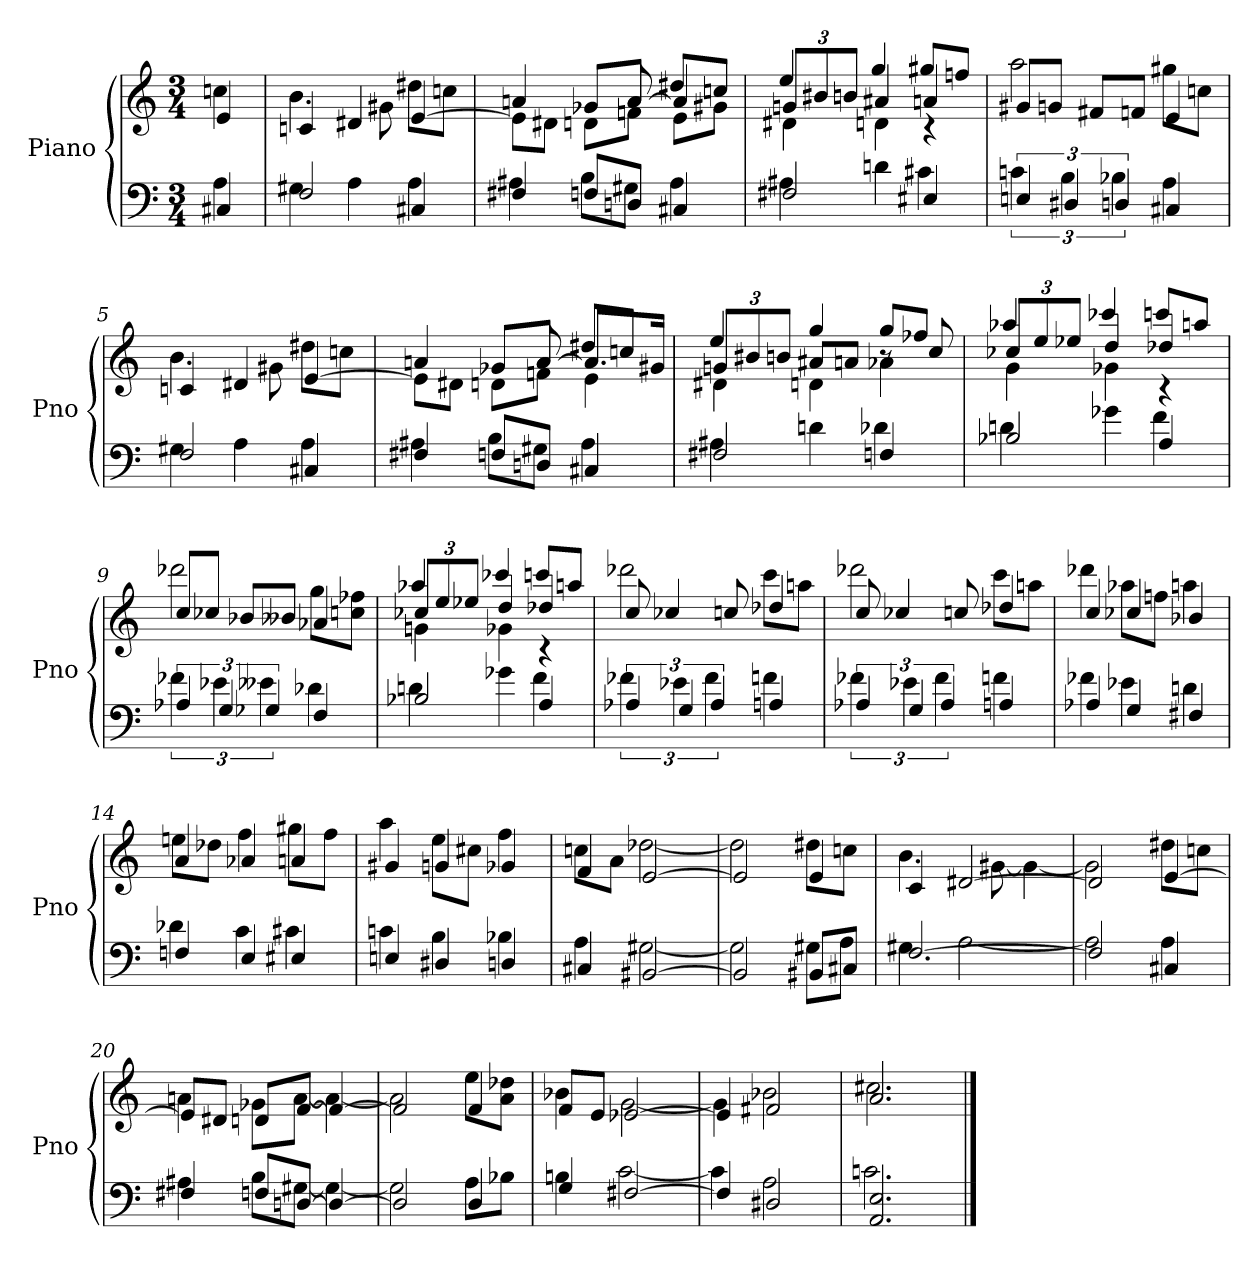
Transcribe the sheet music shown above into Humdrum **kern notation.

**kern	**kern
*part1	*part1
*staff2	*staff1
*I"Piano	*
*I'Pno	*
*clefF4	*clefG2
*k[]	*k[]
*M3/4	*M3/4
=	=
*^	*^
4C#X	4A	4e	4ccn
=1	=1	=1	=1
2F	4G#X	4cn	4.b
.	4A	4d#X	.
.	.	.	8g#X
4C#X	4A	[4e	8dd#XL
.	.	.	8ccnJ
=2	=2	=2	=2
*	*	*	*^
4F#X	4A#X	4ryy	8eL]	4an
.	.	.	8d#XJ	.
8FnL	8BL	8ryy	8dnL	8g-XL
8DnJ	8G#XJ	[8a	8fnJ	8aJ
4C#X	4A#	4a]	8eL	8dd#XL
.	.	.	8g#XJ	8ccnJ
=3	=3	=3	=3	=3
2F#X	4A#X	12gnL	4d#X	4ee
.	.	12b#X	.	.
.	.	12bnJ	.	.
.	4dn	4a#X	4dn	4gg
4E#X	4c#X	4an	4rc	8gg#XL
.	.	.	.	8ffnJ
*	*	*	*v	*v
=4	=4	=4	=4
6En	6cn	8g#XL	2aa
.	.	8gnJ	.
6D#X	6B	.	.
.	.	8f#XL	.
6Dn	6B-X	.	.
.	.	8fnJ	.
4C#X	4A	4e	8gg#XL
.	.	.	8ccnJ
=5	=5	=5	=5
2F	4G#X	4cn	4.b
.	4A	4d#X	.
.	.	.	8g#X
4C#X	4A	[4e	8dd#XL
.	.	.	8ccnJ
=6	=6	=6	=6
*	*	*	*^
4F#X	4A#X	4ryy	8eL]	4an
.	.	.	8d#XJ	.
8FnL	8BL	8ryy	8dnL	8g-XL
8DnJ	8G#XJ	[8a	8fnJ	8aJ
4C#X	4A#	8.aL]	4e	8dd#XL
.	.	.	.	8ccnJ
.	.	16g#XJk	.	.
=7	=7	=7	=7	=7
2F#X	4A#X	12gnL	4d#X	4ee
.	.	12b#X	.	.
.	.	12bnJ	.	.
.	4dn	8a#XL	4dn	4gg
.	.	8anJ	.	.
4Fn	4d-X	8r	4a-X	8ggL
.	.	8cc	.	8ff-XJ
=8	=8	=8	=8	=8
2B-X	4dn	12cc-XL	4g	4aa-X
.	.	12ee	.	.
.	.	12ee-XJ	.	.
.	4g-X	4dd	4g-X	4ccc-X
4A	4f	4dd-X	4rc	8cccnL
.	.	.	.	8aanJ
*	*	*	*v	*v
=9	=9	=9	=9
6A-X	6f-X	8ccL	2ddd-X
.	.	8cc-XJ	.
6G	6e-X	.	.
.	.	8b-XL	.
6G-X	6e--X	.	.
.	.	8b--XJ	.
4F	4d-X	4a-X	8ggL
.	.	.	8ccn 8ff-XJ
=10	=10	=10	=10
*	*	*	*^
2B-X	4dn	12cc-XL	4gn	4aa-X
.	.	12ee	.	.
.	.	12ee-XJ	.	.
.	4g-X	4dd	4g-X	4ccc-X
4A	4f	4dd-X	4rc	8cccnL
.	.	.	.	8aanJ
*	*	*	*v	*v
=11	=11	=11	=11
6A-X	6f-X	8cc	2ddd-X
.	.	4cc-X	.
6G	6e-X	.	.
6A-	6f-	.	.
.	.	8ccn	.
4An	4fn	4dd-X	8cccL
.	.	.	8aanJ
=12	=12	=12	=12
6A-X	6f-X	8cc	2ddd-X
.	.	4cc-X	.
6G	6e-X	.	.
6A-	6f-	.	.
.	.	8ccn	.
4An	4fn	4dd-X	8cccL
.	.	.	8aanJ
=13	=13	=13	=13
4A-X	4f-X	4cc	4ddd-X
4G	4e-X	4cc-X	8aa-XL
.	.	.	8ffnJ
4F#X	4dn	4b-X	4aan
=14	=14	=14	=14
4Fn	4d-X	4a	8eenL
.	.	.	8dd-XJ
4E	4c	4a-X	4ff
4E#X	4c#X	4an	8gg#XL
.	.	.	8ffJ
=15	=15	=15	=15
4En	4cn	4g#X	4aa
4D#X	4B	4gn	8eeL
.	.	.	8cc#XJ
4Dn	4B-X	4g-X	4ff
=16	=16	=16	=16
4C#X	4A	4f	8ccnL
.	.	.	8aJ
[2BB#X	[2G#X	[2e	[2dd-X
=17	=17	=17	=17
2BB#]	2G#]	2e]	2dd-]
8BB#XL	8G#XL	4e	8dd#XL
8C#XJ	8AJ	.	8ccnJ
=18	=18	=18	=18
[2.F	4G#X	4c	4.b
.	[2A	[2d#X	.
.	.	.	[8g#X
.	.	.	4g#_
=19	=19	=19	=19
2F]	2A]	2d#]	2g#]
4C#X	4A	[4e	8dd#XL
.	.	.	8ccnJ
=20	=20	=20	=20
4F#X	4A#X	8eL]	4an
.	.	8d#XJ	.
8FnL	8BL	8dnL	8g-XL
[8DnJ	[8G#XJ	[8fJ	[8aJ
4D_	4G#_	4f_	4a_
=21	=21	=21	=21
2D]	2G#]	2f]	2a]
4D	8AL	4f	8eeL
.	8B-XJ	.	8a 8dd-XJ
=22	=22	=22	=22
4G	4Bn	8fL	4b-X
.	.	8eJ	.
[2F#X	[2c	[2e-X	[2g
=23	=23	=23	=23
4F#]	4c]	4e-]	4g]
2D#X	2A	2f#X	2b-X
=24	=24	=24	=24
2.AA 2.E	2.cn	2.a	2.cc#X
*v	*v	*	*
*	*v	*v
==	==
*-	*-
